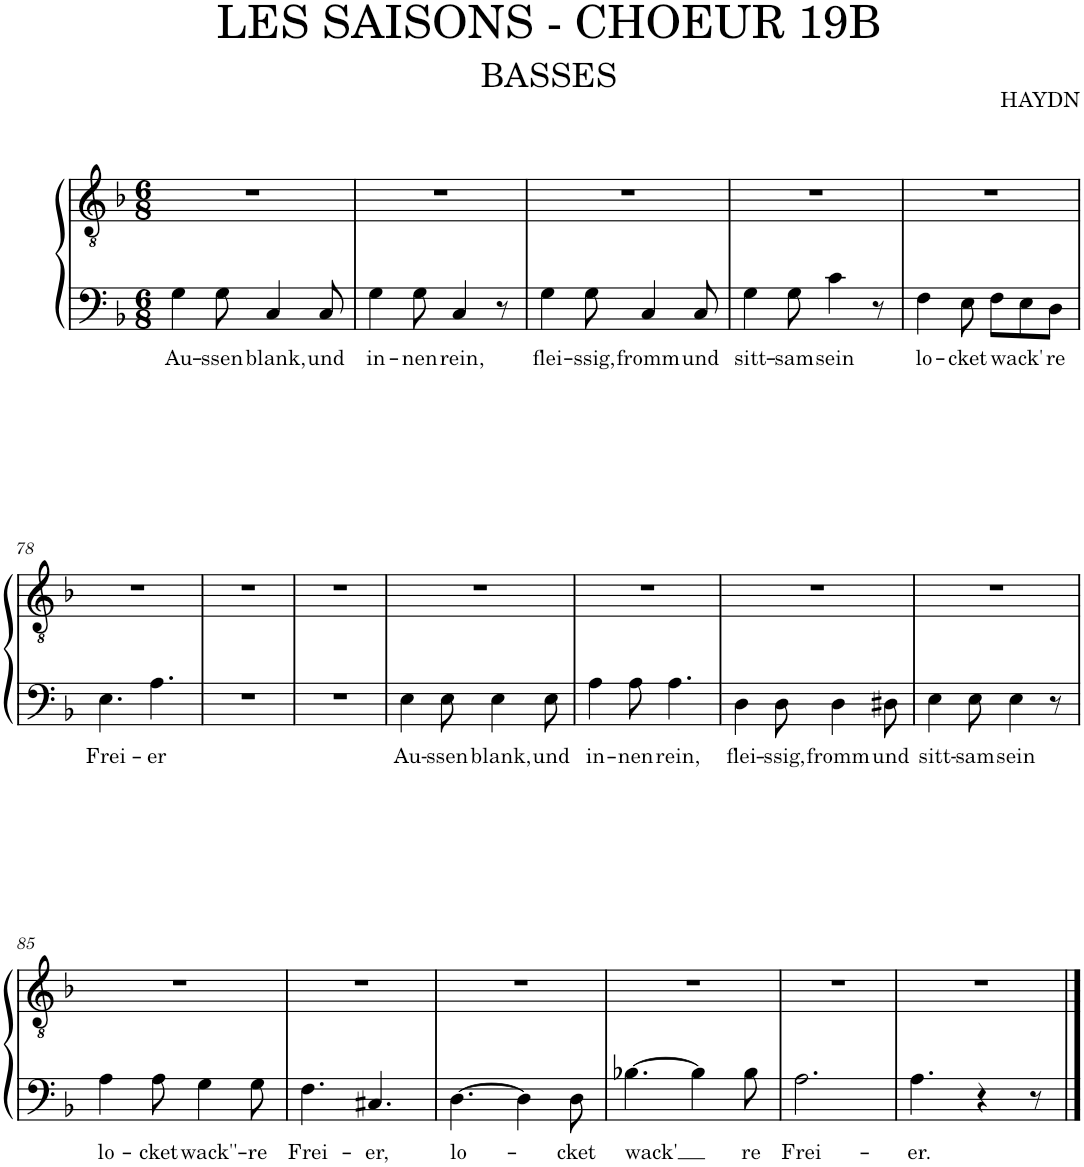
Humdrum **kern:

**kern	**text	**kern
*part1	*part1	*part1
*staff2	*staff2	*staff1
*I"Piano	*	*
*I'Pno.	*	*
*clefF4	*	*clefGv2
*k[b-]	*	*k[b-]
*M6/8	*	*M6/8
=73	=73	=73
!	!LO:LY:b	!
4G\	Au-	2.r
!	!LO:LY:b	!
8G\	-ssen	.
!	!LO:LY:b	!
4C/	blank,	.
!	!LO:LY:b	!
8C/	und	.
=74	=74	=74
!	!LO:LY:b	!
4G\	in-	2.r
!	!LO:LY:b	!
8G\	-nen	.
!	!LO:LY:b	!
4C/	rein,	.
8r	.	.
=75	=75	=75
!	!LO:LY:b	!
4G\	flei-	2.r
!	!LO:LY:b	!
8G\	-ssig,	.
!	!LO:LY:b	!
4C/	fromm	.
!	!LO:LY:b	!
8C/	und	.
=76	=76	=76
!	!LO:LY:b	!
4G\	sitt-	2.r
!	!LO:LY:b	!
8G\	-sam	.
!	!LO:LY:b	!
4c\	sein	.
8r	.	.
=77	=77	=77
!	!LO:LY:b	!
4F\	lo-	2.r
!	!LO:LY:b	!
8E\	-cket	.
!	!LO:LY:b	!
8F\L	wack'	.
8E\	.	.
!	!LO:LY:b	!
8D\J	re	.
!!LO:LB:g=z
=78	=78	=78
!	!LO:LY:b	!
4.E\	Frei-	2.r
!	!LO:LY:b	!
4.A\	-er	.
=79	=79	=79
2.r	.	2.r
=80	=80	=80
2.r	.	2.r
=81	=81	=81
!	!LO:LY:b	!
4E\	Au-	2.r
!	!LO:LY:b	!
8E\	-ssen	.
!	!LO:LY:b	!
4E\	blank,	.
!	!LO:LY:b	!
8E\	und	.
=82	=82	=82
!	!LO:LY:b	!
4A\	in-	2.r
!	!LO:LY:b	!
8A\	-nen	.
!	!LO:LY:b	!
4.A\	rein,	.
=83	=83	=83
!	!LO:LY:b	!
4D\	flei-	2.r
!	!LO:LY:b	!
8D\	-ssig,	.
!	!LO:LY:b	!
4D\	fromm	.
!	!LO:LY:b	!
8D#X\	und	.
=84	=84	=84
!	!LO:LY:b	!
4E\	sitt-	2.r
!	!LO:LY:b	!
8E\	-sam	.
!	!LO:LY:b	!
4E\	sein	.
8r	.	.
!!LO:LB:g=z
=85	=85	=85
!	!LO:LY:b	!
4A\	lo-	2.r
!	!LO:LY:b	!
8A\	-cket	.
!	!LO:LY:b	!
4G\	wack''-	.
!	!LO:LY:b	!
8G\	-re	.
=86	=86	=86
!	!LO:LY:b	!
4.F\	Frei-	2.r
!	!LO:LY:b	!
4.C#X/	-er,	.
=87	=87	=87
!	!LO:LY:b	!
[4.D\	lo-	2.r
4D\]	.	.
!	!LO:LY:b	!
8D\	-cket	.
=88	=88	=88
!	!LO:LY:b	!
[4.B-X\	wack'	2.r
4B-\]	.	.
!	!LO:LY:b	!
8B-\	re	.
=89	=89	=89
!	!LO:LY:b	!
2.A\	Frei-	2.r
=90	=90	=90
!	!LO:LY:b	!
4.A\	-er.	2.r
4r	.	.
8r	.	.
==	==	==
*-	*-	*-
